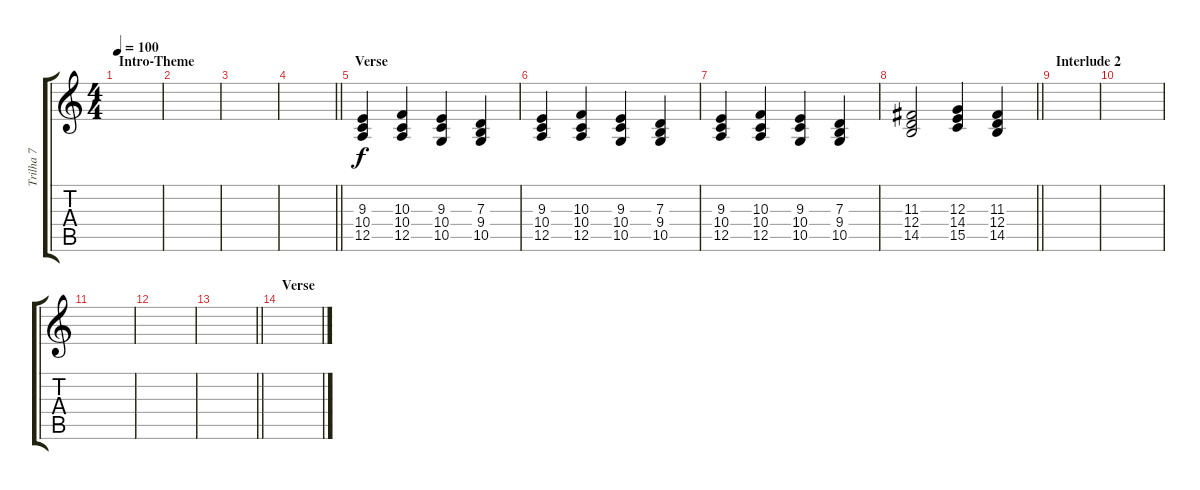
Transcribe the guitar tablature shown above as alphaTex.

\track ("Trilha 7" "Trilha 7") {instrument stringensemble1}
\staff {score tabs}
\tuning (E4 B3 G3 D3 A2 E2) {hide}
\ts (4 4)
\section ("" "Intro-Theme")
\tempo 100
\clef g2
\ks c
|
|
|
\barLineRight lightlight
|
\section ("" "Verse")
(9.3 10.4 12.5).4 (10.3 10.4 12.5).4 (9.3 10.4 10.5).4 (7.3 9.4 10.5).4 |
(9.3 10.4 12.5).4 (10.3 10.4 12.5).4 (9.3 10.4 10.5).4 (7.3 9.4 10.5).4 |
(9.3 10.4 12.5).4 (10.3 10.4 12.5).4 (9.3 10.4 10.5).4 (7.3 9.4 10.5).4 |
\barLineRight lightlight
(11.3 12.4 14.5).2 (12.3 14.4 15.5).4 (11.3 12.4 14.5).4 |
\section ("" "Interlude 2")
|
|
|
|
\barLineRight lightlight
|
\section ("" "Verse")
